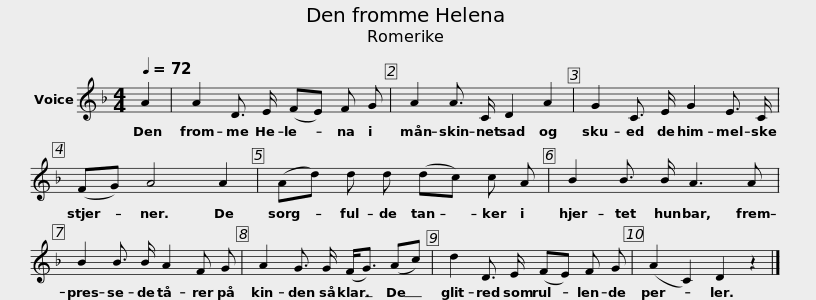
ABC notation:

X:1
L:1/8
Q:1/4=72
M:4/4
I:linebreak $
K:F
V:1 treble
V:1
 A2 | A2 D3/2 E/ (FE) F G | A2 A3/2 C/ D2 A2 | G2 C3/2 E/ G2 E3/2 C/ | (FG) A4 A2 |$ %5
 (Ad) d d (dc) c A | B2 B3/2 B/ A3 A | B2 B3/2 B/ A2 F G | A2 G3/2 G/ (F<G) (Ac) |$ d2 D3/2 E/ (FE) F G | %10
 (A2 C2) D2 z2 |] %11
